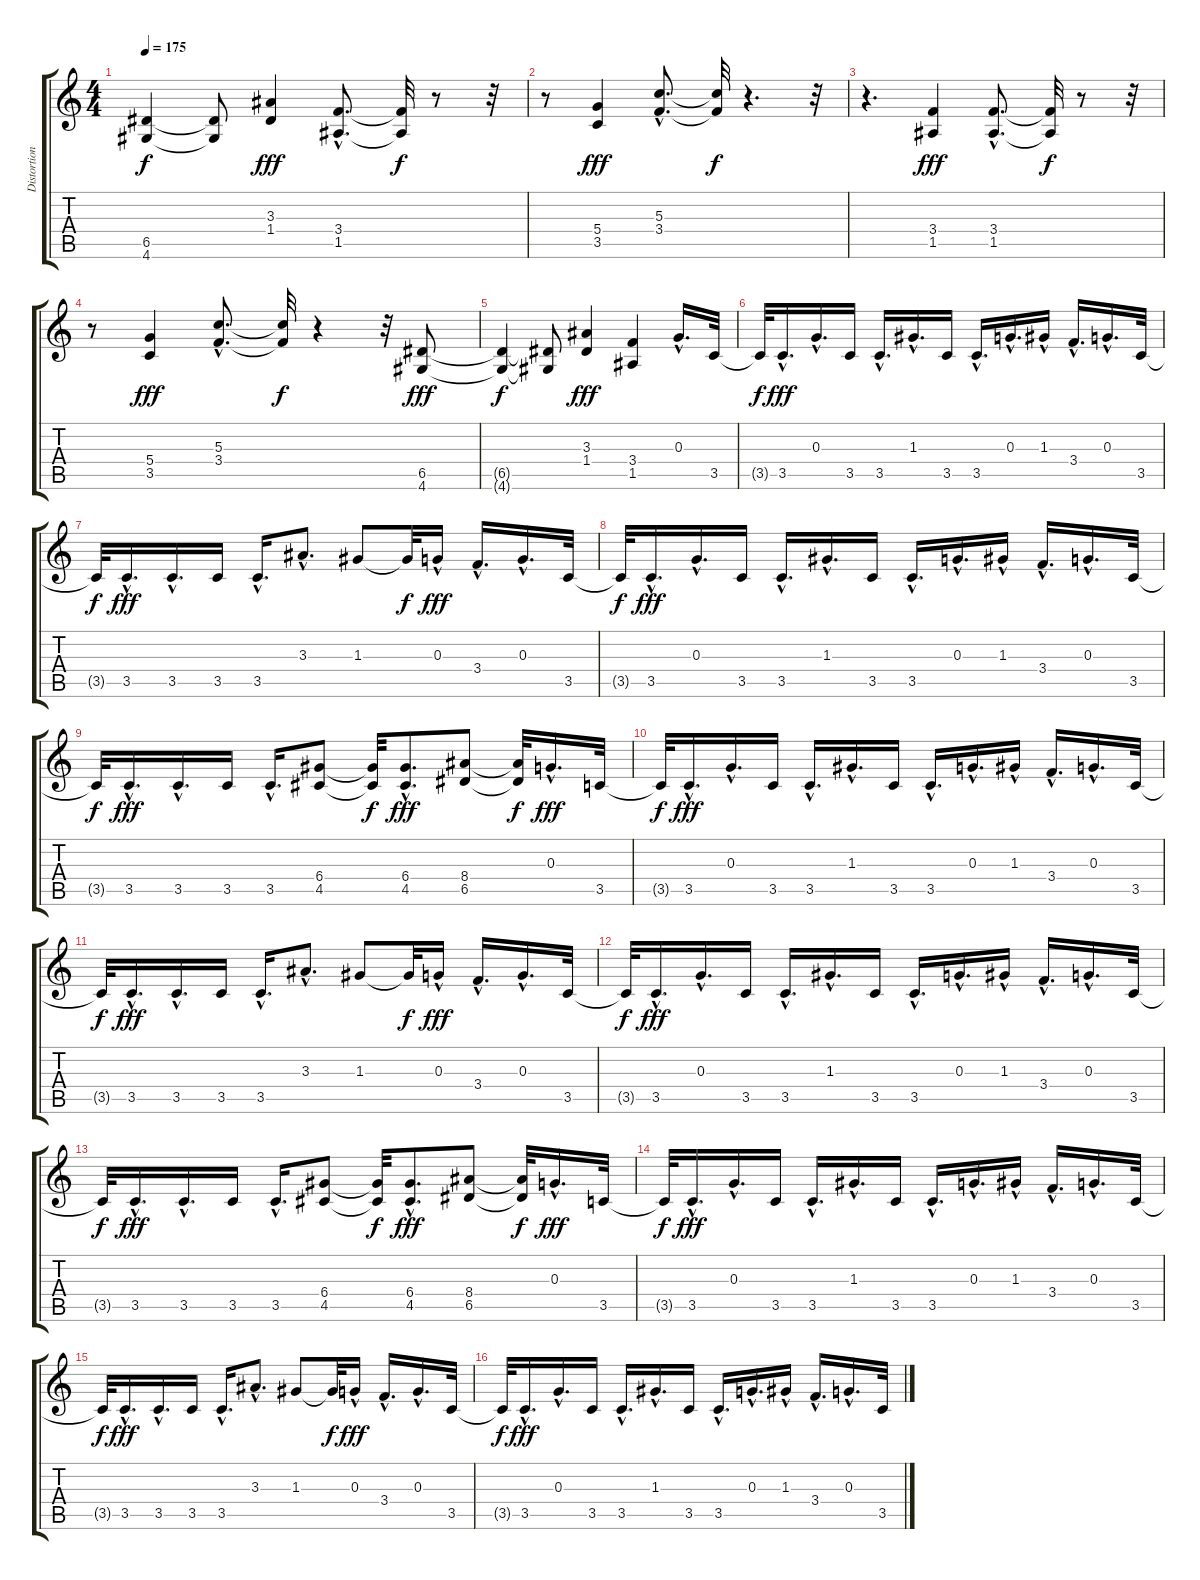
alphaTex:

\track ("Distortion guitr" "Distortion") {instrument distortionguitar}
\staff {score tabs}
\tuning (E4 B3 G3 D3 A2 E2) {hide}
\ts (4 4)
\tempo 175
\clef g2
\ks c
(6.5{t} 4.6{t}).4{dy f} (6.5{t} 4.6{t}).8 (3.3 1.4).4{dy fff} (3.4{hac} 1.5{hac}).8{d} (3.4{t} 1.5{t}).32{dy f} r.8 r.32 |
r.8 (5.4 3.5).4{dy fff} (5.3{hac} 3.4{hac}).8{d} (5.3{t} 3.4{t}).32{dy f} r.4{d} r.32 |
r.4{d} (3.4 1.5).4{dy fff} (3.4{hac} 1.5{hac}).8{d} (3.4{t} 1.5{t}).32{dy f} r.8 r.32 |
r.8 (5.4 3.5).4{dy fff} (5.3{hac} 3.4{hac}).8{d} (5.3{t} 3.4{t}).32{dy f} r.4 r.32 (6.5 4.6).8{dy fff} |
(6.5{t} 4.6{t}).4{dy f} (6.5{t} 4.6{t}).8 (3.3 1.4).4{dy fff} (3.4 1.5).4 0.3{hac}.16{d} 3.5.32 |
3.5{t}.32{dy f} 3.5{hac}.16{d dy fff} 0.3{hac}.16{d} 3.5.16 3.5{hac}.16{d} 1.3{hac}.16{d} 3.5.16 3.5{hac}.16{d} 0.3{hac}.16{d} 1.3{hac}.16 3.4{hac}.16{d} 0.3{hac}.16{d} 3.5.32 |
3.5{t}.32{dy f} 3.5{hac}.16{d dy fff} 3.5{hac}.16{d} 3.5.16 3.5{hac}.16{d} 3.3{hac}.8{d} 1.3.8 1.3{t}.32{dy f} 0.3{hac}.16{dy fff} 3.4{hac}.16{d} 0.3{hac}.16{d} 3.5.32 |
3.5{t}.32{dy f} 3.5{hac}.16{d dy fff} 0.3{hac}.16{d} 3.5.16 3.5{hac}.16{d} 1.3{hac}.16{d} 3.5.16 3.5{hac}.16{d} 0.3{hac}.16{d} 1.3{hac}.16 3.4{hac}.16{d} 0.3{hac}.16{d} 3.5.32 |
3.5{t}.32{dy f} 3.5{hac}.16{d dy fff} 3.5{hac}.16{d} 3.5.16 3.5{hac}.16{d} (6.4 4.5).8 (6.4{t} 4.5{t}).32{dy f} (6.4{hac} 4.5{hac}).8{d dy fff} (8.4 6.5).8 (8.4{t} 6.5{t}).32{dy f} 0.3{hac}.16{d dy fff} 3.5.32 |
3.5{t}.32{dy f} 3.5{hac}.16{d dy fff} 0.3{hac}.16{d} 3.5.16 3.5{hac}.16{d} 1.3{hac}.16{d} 3.5.16 3.5{hac}.16{d} 0.3{hac}.16{d} 1.3{hac}.16 3.4{hac}.16{d} 0.3{hac}.16{d} 3.5.32 |
3.5{t}.32{dy f} 3.5{hac}.16{d dy fff} 3.5{hac}.16{d} 3.5.16 3.5{hac}.16{d} 3.3{hac}.8{d} 1.3.8 1.3{t}.32{dy f} 0.3{hac}.16{dy fff} 3.4{hac}.16{d} 0.3{hac}.16{d} 3.5.32 |
3.5{t}.32{dy f} 3.5{hac}.16{d dy fff} 0.3{hac}.16{d} 3.5.16 3.5{hac}.16{d} 1.3{hac}.16{d} 3.5.16 3.5{hac}.16{d} 0.3{hac}.16{d} 1.3{hac}.16 3.4{hac}.16{d} 0.3{hac}.16{d} 3.5.32 |
3.5{t}.32{dy f} 3.5{hac}.16{d dy fff} 3.5{hac}.16{d} 3.5.16 3.5{hac}.16{d} (6.4 4.5).8 (6.4{t} 4.5{t}).32{dy f} (6.4{hac} 4.5{hac}).8{d dy fff} (8.4 6.5).8 (8.4{t} 6.5{t}).32{dy f} 0.3{hac}.16{d dy fff} 3.5.32 |
3.5{t}.32{dy f} 3.5{hac}.16{d dy fff} 0.3{hac}.16{d} 3.5.16 3.5{hac}.16{d} 1.3{hac}.16{d} 3.5.16 3.5{hac}.16{d} 0.3{hac}.16{d} 1.3{hac}.16 3.4{hac}.16{d} 0.3{hac}.16{d} 3.5.32 |
3.5{t}.32{dy f} 3.5{hac}.16{d dy fff} 3.5{hac}.16{d} 3.5.16 3.5{hac}.16{d} 3.3{hac}.8{d} 1.3.8 1.3{t}.32{dy f} 0.3{hac}.16{dy fff} 3.4{hac}.16{d} 0.3{hac}.16{d} 3.5.32 |
3.5{t}.32{dy f} 3.5{hac}.16{d dy fff} 0.3{hac}.16{d} 3.5.16 3.5{hac}.16{d} 1.3{hac}.16{d} 3.5.16 3.5{hac}.16{d} 0.3{hac}.16{d} 1.3{hac}.16 3.4{hac}.16{d} 0.3{hac}.16{d} 3.5.32
